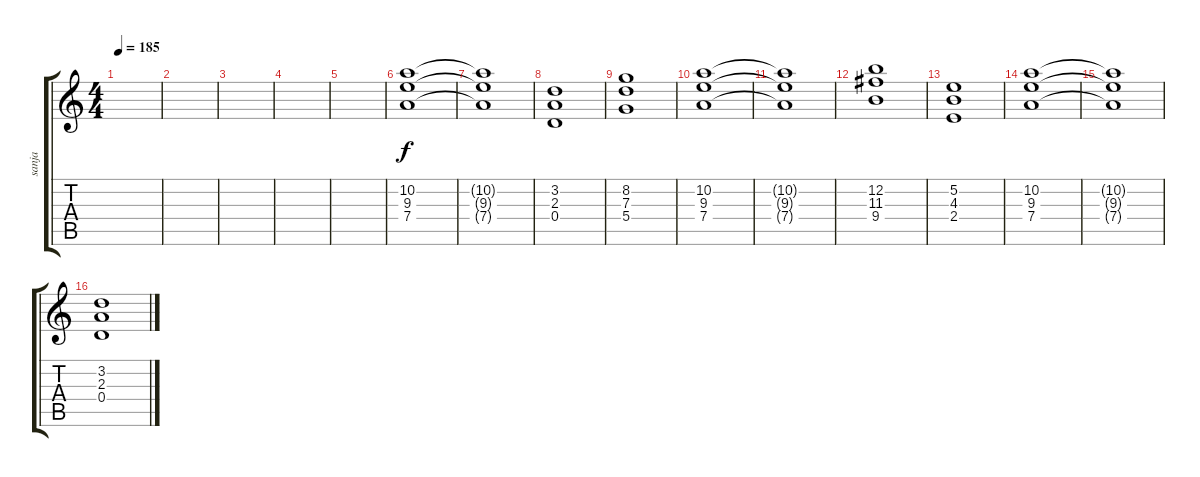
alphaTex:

\track ("sanja" "sanja") {instrument distortionguitar}
\staff {score tabs}
\tuning (E4 B3 G3 D3 A2 E2) {hide}
\ts (4 4)
\tempo 185
\clef g2
\ks c
|
|
|
|
|
(10.2 9.3 7.4).1{volume 9 instrument distortionguitar} |
(10.2{t} 9.3{t} 7.4{t}).1 |
(3.2 2.3 0.4).1 |
(8.2 7.3 5.4).1 |
(10.2 9.3 7.4).1 |
(10.2{t} 9.3{t} 7.4{t}).1 |
(12.2 11.3 9.4).1 |
(5.2 4.3 2.4).1 |
(10.2 9.3 7.4).1 |
(10.2{t} 9.3{t} 7.4{t}).1 |
(3.2 2.3 0.4).1
